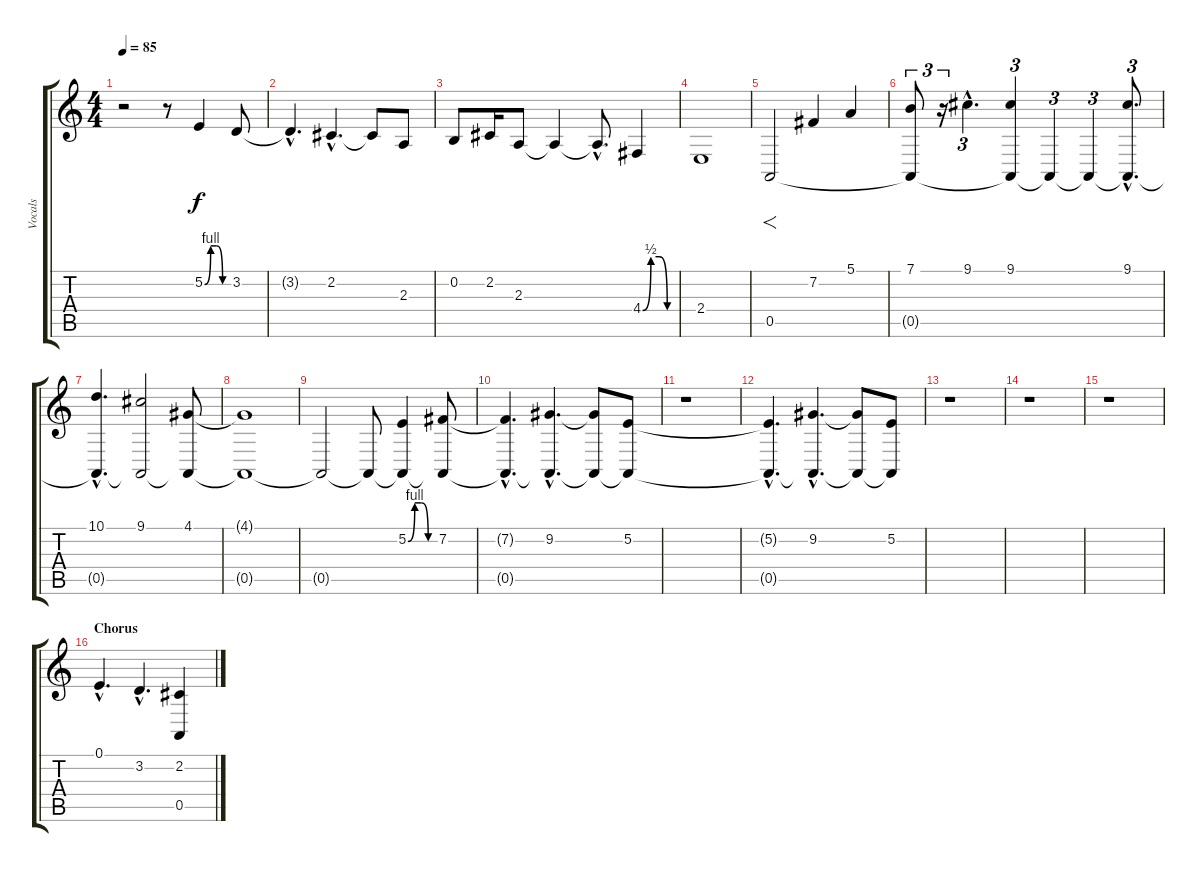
\track ("Vocals" "Vocals") {instrument stringensemble1}
\staff {score tabs}
\tuning (E4 B3 G3 D3 A2 E2) {hide}
\ts (4 4)
\tempo 85
\clef g2
\ks c
r.2{dy f} r.8 5.2{be (custom 0 0 15 4 30 4 45 0 60 0)}.4 3.2.8 |
3.2{hac t}.4{d} 2.2{hac}.4{d} 2.2{t}.8 2.3.8 |
0.2.8 2.2.16 2.3.8 2.3{t}.4 2.3{hac t}.8{d} 4.4{be (custom 0 0 15 2 30 2 45 0 60 0)}.4 |
2.4.1 |
0.5.2{f} 7.2.4 5.1.4 |
(7.1 0.5{t}).8{tu (3 2)} r.16{tu (3 2)} 9.1{hac}.4{d tu (3 2)} (9.1 0.5{t}).4{tu (3 2)} 0.5{t}.4{tu (3 2)} 0.5{t}.4{tu (3 2)} (9.1{hac} 0.5{hac t}).8{d tu (3 2)} |
(10.1{hac} 0.5{hac t}).4{d} (9.1 0.5{t}).2 (4.1 0.5{t}).8 |
(4.1{t} 0.5{t}).1 |
0.5{t}.2 0.5{t}.8 (5.2{be (custom 0 0 15 4 30 4 45 0 60 0)} 0.5{t}).4 (7.2 0.5{t}).8 |
(7.2{hac t} 0.5{hac t}).4{d} (9.2{hac} 0.5{hac t}).4{d} (9.2{t} 0.5{t}).8 (5.2 0.5{t}).8 |
r.1 |
(5.2{hac t} 0.5{hac t}).4{d} (9.2{hac} 0.5{hac t}).4{d} (9.2{t} 0.5{t}).8 (5.2 0.5{t}).8 |
r.1 |
r.1 |
r.1 |
\section ("" "Chorus")
0.1{hac}.4{d} 3.2{hac}.4{d} (2.2 0.5).4
